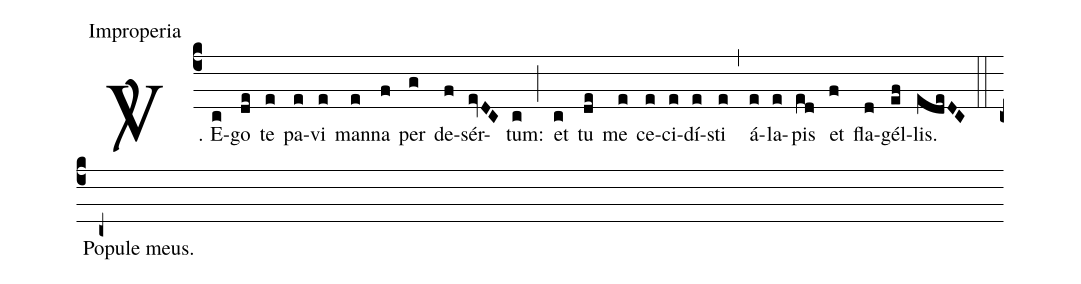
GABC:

office-part:Improperia;
%%
(c4)<sp>V/</sp>. E(c)go(de) te(e) pa(e)vi(e) man(e)na(f) per(g) de(f)sér(evDC)tum:(c) (;)
et(c) tu(de) me(e) ce(e)ci(e)dí(e)sti(e) (,) á(e)la(e)pis(ed) et(f) fla(d)gél(ef)lis.(edeDC) (::) Popule meus.(c+)
